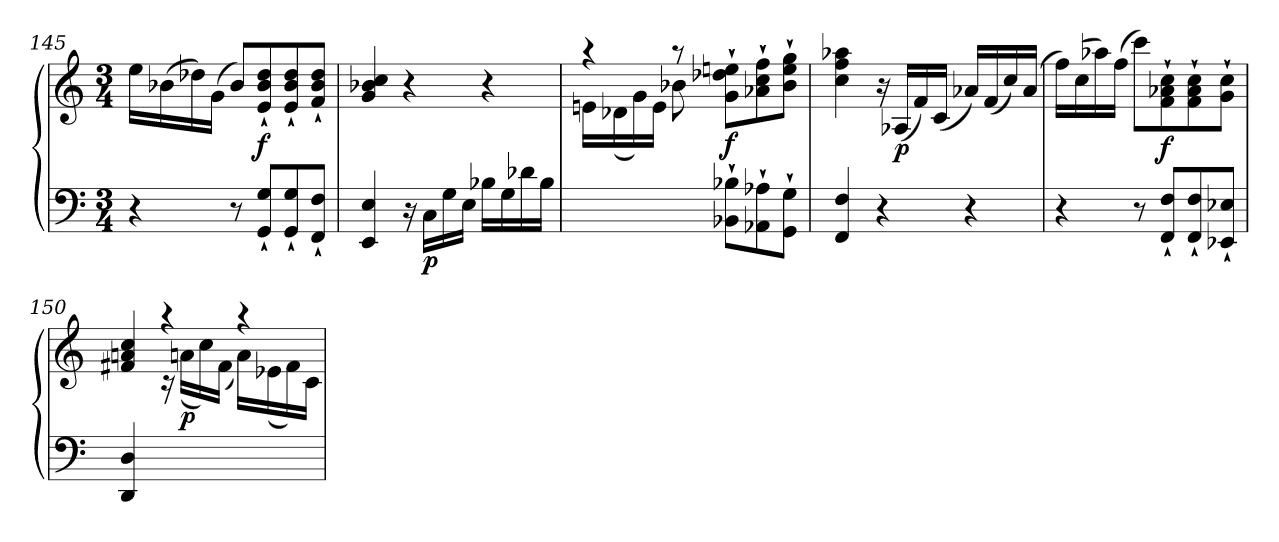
**kern	**kern	**dynam
*part1	*part1	*part1
*staff2	*staff1	*staff1/2
!!LO:LB:g=z
*clefF4	*clefG2	*
*k[]	*k[]	*
*M3/4	*M3/4	*
=145	=145	=145
4r	16ee\LL	.
.	(>16b-X\	.
.	16dd-X\)	.
.	(>16g\JJ	.
8r	8b-/L)	.
!	!	!LO:DY:a=2
8GG/`< 8G/`<L	8e/`< 8b-/`< 8dd-/`<	f
8GG/`< 8G/`<	8e/`< 8b-/`< 8dd-/`<	.
8FF/`< 8F/`<J	8f/`< 8b-/`< 8dd-/`<J	.
!!LO:PB:g=z
=146	=146	=146
4EE/ 4E/	4g/ 4b-X/ 4cc/	.
16r	4r	.
!	!	!LO:DY:b=2
16C\LL	.	p
16G\	.	.
16E\JJ	.	.
16B-X\LL	4r	.
16G\	.	.
16d-X\	.	.
16B-\JJ	.	.
=147	=147	=147
*	*^	*
4.ryy	4raa	16eni\LL	.
.	.	(<16d-X\	.
.	.	16g\)	.
.	.	16e\JJ	.
.	8raa	8b-X\	.
!	!	!	!LO:DY:b
8BB-X\`> 8B-X\`>L	8g\`< 8dd-X\`< 8eeni\`<L	4.ryy	f
8AA-X\`> 8A-X\`>	8a-X\`< 8cc\`< 8ff\`<	.	.
8GG\`> 8G\`>J	8b-\`< 8ee\`< 8gg\`<J	.	.
*	*v	*v	*
=148	=148	=148
4FF/ 4F/	4cc\ 4ff\ 4aa-X\	.
4r	16r	.
!	!	!LO:DY:b
.	(<16A-X/LL	p
.	16f/)	.
.	(<16c/JJ	.
4r	16a-X/LL)	.
.	(<16f/	.
.	16cc/)	.
.	(>16a-/JJ	.
=149	=149	=149
4r	16ff\LL)	.
.	(>16cc\	.
.	16aa-X\)	.
.	(>16ff\JJ	.
8r	8ccc\L)	.
!	!	!LO:DY:a=2
8FF/`< 8F/`<L	8f\`> 8a-X\`> 8cc\`>	f
8FF/`< 8F/`<	8f\`> 8a-\`> 8cc\`>	.
8EE-X/`< 8E-X/`<J	8g\`> 8cc\`>J	.
!!LO:LB:g=z
=150	=150	=150
*	*^	*
4DD/ 4D/	4f#X/ 4ani/ 4cc/	4ryy	.
2ryy	4raa	16rc	.
!	!	!	!LO:DY:b
.	.	(<16ani\LL	p
.	.	16cc\)	.
.	.	(<16f#\JJ	.
.	4raa	16a\LL)	.
.	.	(>16e-X\	.
.	.	16f#\)	.
.	.	16c\JJ	.
*	*v	*v	*
=	=	=
*-	*-	*-
